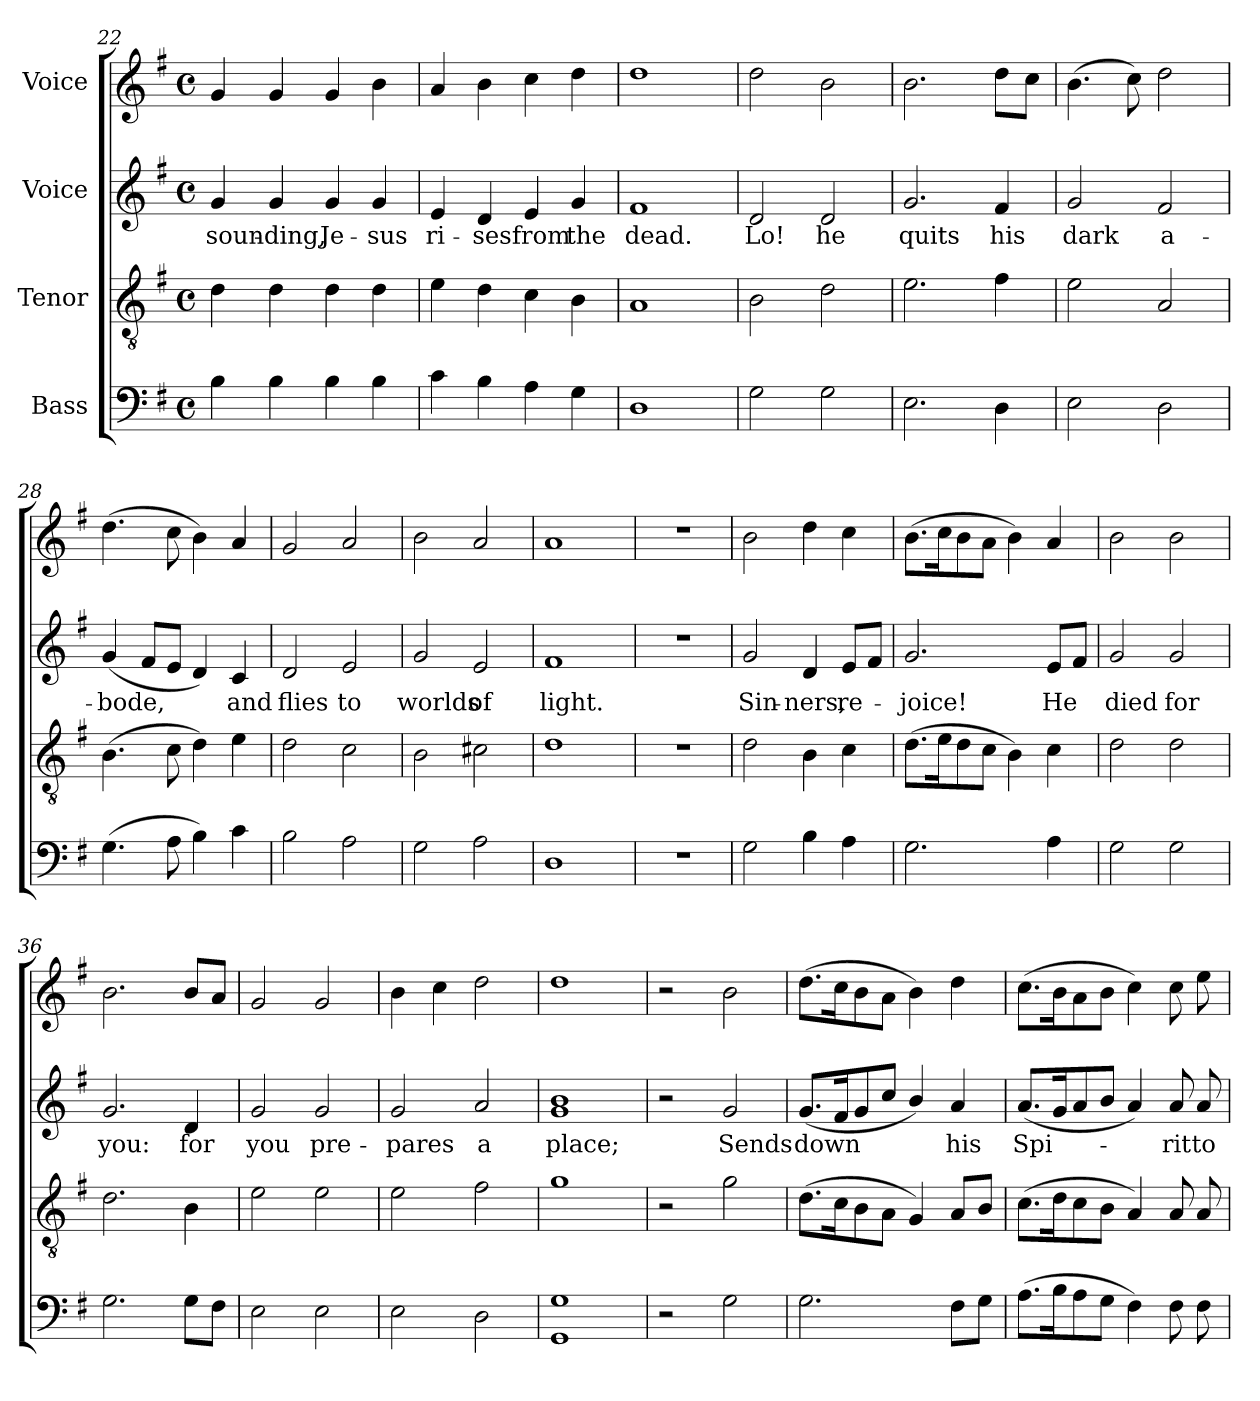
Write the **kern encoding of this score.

**kern	**kern	**kern	**text	**kern
*part4	*part3	*part2	*part2	*part1
*staff4	*staff3	*staff2	*staff2	*staff1
*I"Bass	*I"Tenor	*I"Voice	*	*I"Voice
*clefF4	*clefGv2	*clefG2	*	*clefG2
*k[f#]	*k[f#]	*k[f#]	*	*k[f#]
*M4/4	*M4/4	*M4/4	*	*M4/4
*met(c)	*met(c)	*met(c)	*	*met(c)
=22	=22	=22	=22	=22
4B\	4d\	4g/	-soun-	4g/
4B\	4d\	4g/	-ding,	4g/
4B\	4d\	4g/	Je-	4g/
4B\	4d\	4g/	-sus	4b\
!!LO:LB:g=z
=23	=23	=23	=23	=23
4c\	4e\	4e/	ri-	4a/
4B\	4d\	4d/	-ses	4b\
4A\	4c\	4e/	from	4cc\
4G\	4B\	4g/	the	4dd\
=24	=24	=24	=24	=24
1D	1A	1f#	dead.	1dd
=25	=25	=25	=25	=25
2G\	2B\	2d/	Lo!	2dd\
2G\	2d\	2d/	he	2b\
=26	=26	=26	=26	=26
2.E\	2.e\	2.g/	quits	2.b\
4D\	4f#\	4f#/	his	8dd\L
.	.	.	.	8cc\J
=27	=27	=27	=27	=27
2E\	2e\	2g/	dark	(4.b\
.	.	.	.	8cc\)
2D\	2A/	2f#/	a-	2dd\
=28	=28	=28	=28	=28
(4.G\	(4.B\	(4g/	-bode,	(4.dd\
.	.	8f#/L	.	.
8A\	8c\	8e/J	.	8cc\
4B\)	4d\)	4d/)	.	4b\)
4c\	4e\	4c/	and	4a/
=29	=29	=29	=29	=29
2B\	2d\	2d/	flies	2g/
2A\	2c\	2e/	to	2a/
=30	=30	=30	=30	=30
2G\	2B\	2g/	worlds	2b\
2A\	2c#X\	2e/	of	2a/
=31	=31	=31	=31	=31
1D	1d	1f#	light.	1a
=32	=32	=32	=32	=32
1r	1r	1r	.	1r
!!LO:PB:g=z
=33	=33	=33	=33	=33
2G\	2d\	2g/	Sin-	2b\
4B\	4B\	4d/	-ners,	4dd\
4A\	4c\	8e/L	re-	4cc\
.	.	8f#/J	.	.
=34	=34	=34	=34	=34
2.G\	(8.d\L	2.g/	-joice!	(8.b\L
.	16e\K	.	.	16cc\K
.	8d\	.	.	8b\
.	8c\J	.	.	8a\J
.	4B\)	.	.	4b\)
4A\	4c\	8e/L	He	4a/
.	.	8f#/J	.	.
=35	=35	=35	=35	=35
2G\	2d\	2g/	died	2b\
2G\	2d\	2g/	for	2b\
=36	=36	=36	=36	=36
2.G\	2.d\	2.g/	you:	2.b\
8G\L	4B\	4d/	for	8b/L
8F#\J	.	.	.	8a/J
=37	=37	=37	=37	=37
2E\	2e\	2g/	you	2g/
2E\	2e\	2g/	pre-	2g/
=38	=38	=38	=38	=38
2E\	2e\	2g/	-pares	4b\
.	.	.	.	4cc\
2D\	2f#\	2a/	a	2dd\
=39	=39	=39	=39	=39
1GG 1G	1g	1g 1b	place;	1dd
=40	=40	=40	=40	=40
2r	2r	2r	.	2r
2G\	2g\	2g/	Sends	2b\
=41	=41	=41	=41	=41
2.G\	(8.d\L	(8.g/L	down	(8.dd\L
.	16c\K	16f#/K	.	16cc\K
.	8B\	8g/	.	8b\
.	8A\J	8cc/J	.	8a\J
.	4G/)	4b/)	.	4b\)
8F#\L	8A/L	4a/	his	4dd\
8G\J	8B/J	.	.	.
!!LO:LB:g=z
=42	=42	=42	=42	=42
(8.A\L	(8.c\L	(8.a/L	Spi-	(8.cc\L
16B\K	16d\K	16g/K	.	16b\K
8A\	8c\	8a/	.	8a\
8G\J	8B\J	8b/J	.	8b\J
4F#\)	4A/)	4a/)	.	4cc\)
8F#\	8A/	8a/	-rit	8cc\
8F#\	8A/	8a/	to	8ee\
=	=	=	=	=
*-	*-	*-	*-	*-
